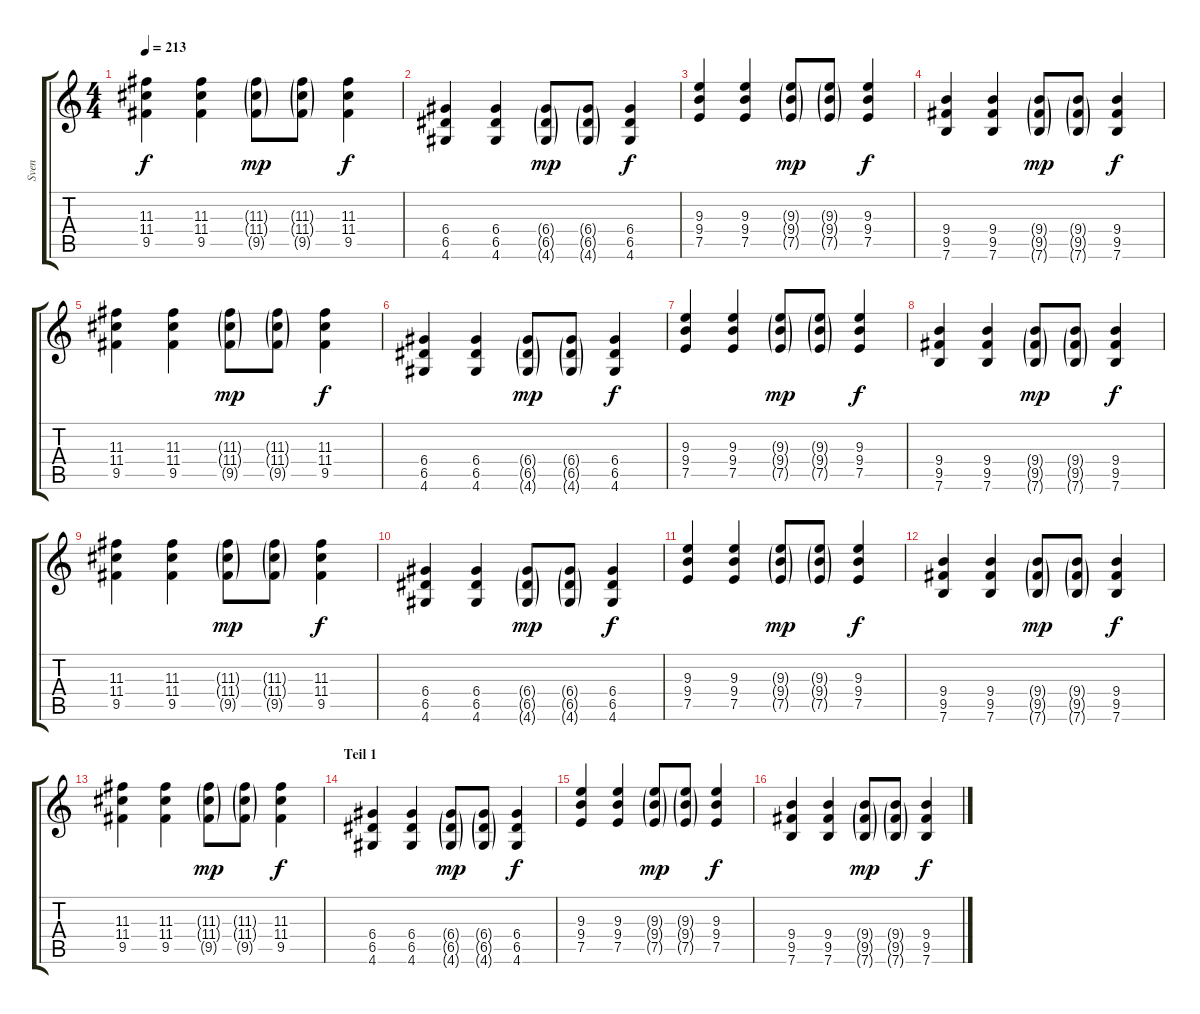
\track ("Sven" "Sven") {instrument distortionguitar}
\staff {score tabs}
\tuning (E4 B3 G3 D3 A2 E2) {hide}
\ts (4 4)
\tempo 213
\clef g2
\ks c
(11.3 11.4 9.5).4{dy f} (11.3 11.4 9.5).4 (11.3{g} 11.4{g} 9.5{g}).8{dy mp} (11.3{g} 11.4{g} 9.5{g}).8 (11.3 11.4 9.5).4{dy f} |
(6.4 6.5 4.6).4 (6.4 6.5 4.6).4 (6.4{g} 6.5{g} 4.6{g}).8{dy mp} (6.4{g} 6.5{g} 4.6{g}).8 (6.4 6.5 4.6).4{dy f} |
(9.3 9.4 7.5).4 (9.3 9.4 7.5).4 (9.3{g} 9.4{g} 7.5{g}).8{dy mp} (9.3{g} 9.4{g} 7.5{g}).8 (9.3 9.4 7.5).4{dy f} |
(9.4 9.5 7.6).4 (9.4 9.5 7.6).4 (9.4{g} 9.5{g} 7.6{g}).8{dy mp} (9.4{g} 9.5{g} 7.6{g}).8 (9.4 9.5 7.6).4{dy f} |
(11.3 11.4 9.5).4 (11.3 11.4 9.5).4 (11.3{g} 11.4{g} 9.5{g}).8{dy mp} (11.3{g} 11.4{g} 9.5{g}).8 (11.3 11.4 9.5).4{dy f} |
(6.4 6.5 4.6).4 (6.4 6.5 4.6).4 (6.4{g} 6.5{g} 4.6{g}).8{dy mp} (6.4{g} 6.5{g} 4.6{g}).8 (6.4 6.5 4.6).4{dy f} |
(9.3 9.4 7.5).4 (9.3 9.4 7.5).4 (9.3{g} 9.4{g} 7.5{g}).8{dy mp} (9.3{g} 9.4{g} 7.5{g}).8 (9.3 9.4 7.5).4{dy f} |
(9.4 9.5 7.6).4 (9.4 9.5 7.6).4 (9.4{g} 9.5{g} 7.6{g}).8{dy mp} (9.4{g} 9.5{g} 7.6{g}).8 (9.4 9.5 7.6).4{dy f} |
(11.3 11.4 9.5).4 (11.3 11.4 9.5).4 (11.3{g} 11.4{g} 9.5{g}).8{dy mp} (11.3{g} 11.4{g} 9.5{g}).8 (11.3 11.4 9.5).4{dy f} |
(6.4 6.5 4.6).4 (6.4 6.5 4.6).4 (6.4{g} 6.5{g} 4.6{g}).8{dy mp} (6.4{g} 6.5{g} 4.6{g}).8 (6.4 6.5 4.6).4{dy f} |
(9.3 9.4 7.5).4 (9.3 9.4 7.5).4 (9.3{g} 9.4{g} 7.5{g}).8{dy mp} (9.3{g} 9.4{g} 7.5{g}).8 (9.3 9.4 7.5).4{dy f} |
(9.4 9.5 7.6).4 (9.4 9.5 7.6).4 (9.4{g} 9.5{g} 7.6{g}).8{dy mp} (9.4{g} 9.5{g} 7.6{g}).8 (9.4 9.5 7.6).4{dy f} |
(11.3 11.4 9.5).4 (11.3 11.4 9.5).4 (11.3{g} 11.4{g} 9.5{g}).8{dy mp} (11.3{g} 11.4{g} 9.5{g}).8 (11.3 11.4 9.5).4{dy f} |
\section ("" "Teil 1")
(6.4 6.5 4.6).4 (6.4 6.5 4.6).4 (6.4{g} 6.5{g} 4.6{g}).8{dy mp} (6.4{g} 6.5{g} 4.6{g}).8 (6.4 6.5 4.6).4{dy f} |
(9.3 9.4 7.5).4 (9.3 9.4 7.5).4 (9.3{g} 9.4{g} 7.5{g}).8{dy mp} (9.3{g} 9.4{g} 7.5{g}).8 (9.3 9.4 7.5).4{dy f} |
(9.4 9.5 7.6).4 (9.4 9.5 7.6).4 (9.4{g} 9.5{g} 7.6{g}).8{dy mp} (9.4{g} 9.5{g} 7.6{g}).8 (9.4 9.5 7.6).4{dy f}
